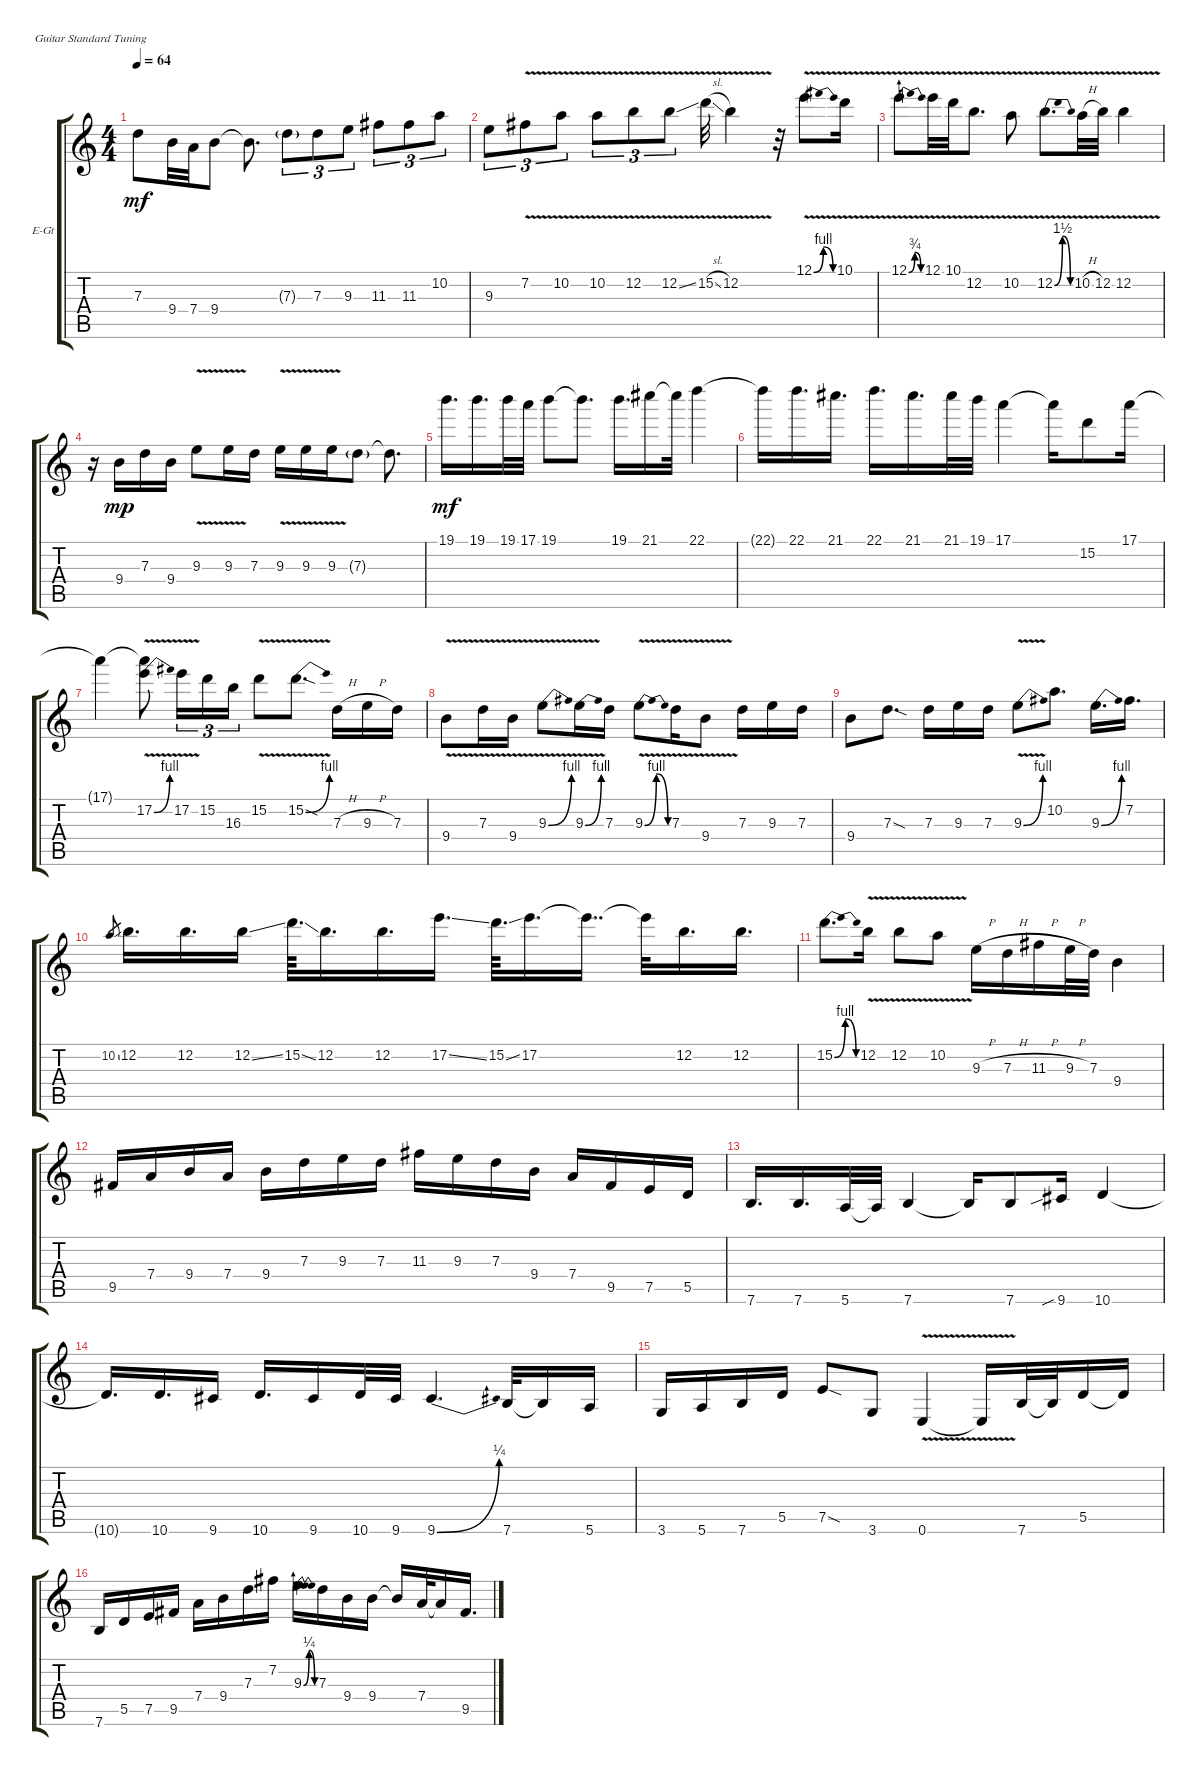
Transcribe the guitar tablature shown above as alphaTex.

\defaultSystemsLayout 4
\bracketExtendMode groupsimilarinstruments
\firstSystemTrackNameOrientation horizontal
\otherSystemsTrackNameOrientation horizontal
\track ("Solo Guitar" "E-Gt") {instrument overdrivenguitar}
\staff {score tabs}
\tuning (E4 B3 G3 D3 A2 E2)
\ts (4 4)
\tempo 64
\clef g2
\ks c
7.3.8{dy mf} 9.4.32 7.4.32 9.4.8 9.4{t}.8{d} 7.3{g}.8{tu (3 2)} 7.3.8{tu (3 2)} 9.3.8{tu (3 2)} 11.3.8{tu (3 2)} 11.3.8{tu (3 2)} 10.2.8{tu (3 2)} |
9.3.8{tu (3 2)} 7.2{v}.8{tu (3 2)} 10.2{v}.8{tu (3 2)} 10.2{v}.8{tu (3 2)} 12.2{v}.8{tu (3 2)} 12.2{v ss}.8{tu (3 2)} 15.2{v sl}.32 12.2{v}.4 r.32 12.1{be (bendrelease 0 0 0.6 4 20.4 4 30 0) v}.8 10.1{v}.16 |
12.1{be (bendrelease 0 0 0.6 3 20.4 3 30 0) v}.8 12.1{v}.32 10.1{v}.32 12.2{v}.8{d} 10.2{v}.8 12.2{be (bendrelease 0 0 0.6 6 20.4 6 30 0) v}.8{d} 10.2{v h}.32 12.2{v}.32 12.2{v}.4 |
r.16 9.4.16{dy mp} 7.3.16 9.4.16 9.3{v}.8 9.3{v}.16 7.3.16 9.3{v}.16 9.3{v}.16 9.3{v}.16 7.3{g}.8 7.3{t}.8{d} |
19.1.16{d dy mf} 19.1.16{d} 19.1.32 17.1.32 19.1.8 19.1{t}.8{d} 19.1.16{d} 21.1.16 21.1{t}.32 22.1.4 |
22.1{t}.16 22.1.16{d} 21.1.16{d} 22.1.16{d} 21.1.16{d} 21.1.32 19.1.32 17.1.4 17.1{t}.16 15.2.8 17.1.16 |
17.1{t}.4 (17.2{be (bend 0 0 24 4) v} 17.1{t}).8 17.2{v}.16{tu (3 2)} 15.2.16{tu (3 2)} 16.3.16{tu (3 2)} 15.2{v}.8 15.2{be (bend 0 0 0.6 4) v sod}.8{d} 7.3{h}.16 9.3{h}.16 7.3.16 |
9.4{v}.8 7.3{v}.16 9.4{v}.16 9.3{be (bend 0 0 7.8 4) v}.8 9.3{be (bend 0 0 6 4) v}.16 7.3.16 9.3{be (bendrelease 0 0 10.2 4 20.4 4 30 0) v}.8 7.3{v}.16 9.4{v}.8 7.3.16 9.3.16 7.3.16 |
9.4.8 7.3{sod}.8{d} 7.3.16 9.3.16 7.3.16 9.3{be (bend 0 0 0.6 4) v}.8 10.2.8{d} 9.3{be (bend 0 0 0.6 4)}.16{d} 7.2.16{d} |
10.2{ss}.8{gr} 12.2.16{d} 12.2.16{d} 12.2{ss}.16 15.2{ss}.64{d} 12.2.16{d} 12.2.16{d} 17.2{ss}.16{d} 15.2{ss}.64{d} 17.2.16{d} 17.2{t}.16{dd} 17.2{t}.32 12.2.16{d} 12.2.16{d} |
15.2{be (bendrelease 0 0 0.6 4 20.4 4 30 0)}.8{d} 12.2{v}.16 12.2{v}.8 10.2{v}.8 9.3{h}.16 7.3{h}.16 11.3{h}.16 9.3{h}.32 7.3.32 9.4.4 |
9.5.16 7.4.16 9.4.16 7.4.16 9.4.16 7.3.16 9.3.16 7.3.16 11.3.16 9.3.16 7.3.16 9.4.16 7.4.16 9.5.16 7.5.16 5.5.16 |
7.6.16{d} 7.6.16{d} 5.6.32 5.6{t}.32 7.6.4 7.6{t}.16 7.6.8 9.6{sib}.16 10.6.4 |
10.6{t}.16{d} 10.6.16{d} 9.6.16 10.6.16{d} 9.6.16 10.6.32 9.6.32 9.6{be (bend 0 0 5.3999999999999995 1)}.4{d} 7.6.32 7.6{t}.16 5.6.16 |
3.6.16 5.6.16 7.6.16 5.5.16 7.5{sod}.8 3.6.8 0.6{v}.4 0.6{t}.16 7.6.32 7.6{t}.32 5.5.16 5.5{t}.16 |
7.6.16 5.5.16 7.5.16 9.5.16 7.4.16 9.4.16 7.3.16 7.2.16 9.3{be (bendrelease 0 0 0.6 1 20.4 1 30 0)}.16 7.3.16 9.4.16 9.4.16 9.4{t}.16 7.4.32 7.4{t}.16 9.5.16{d}
